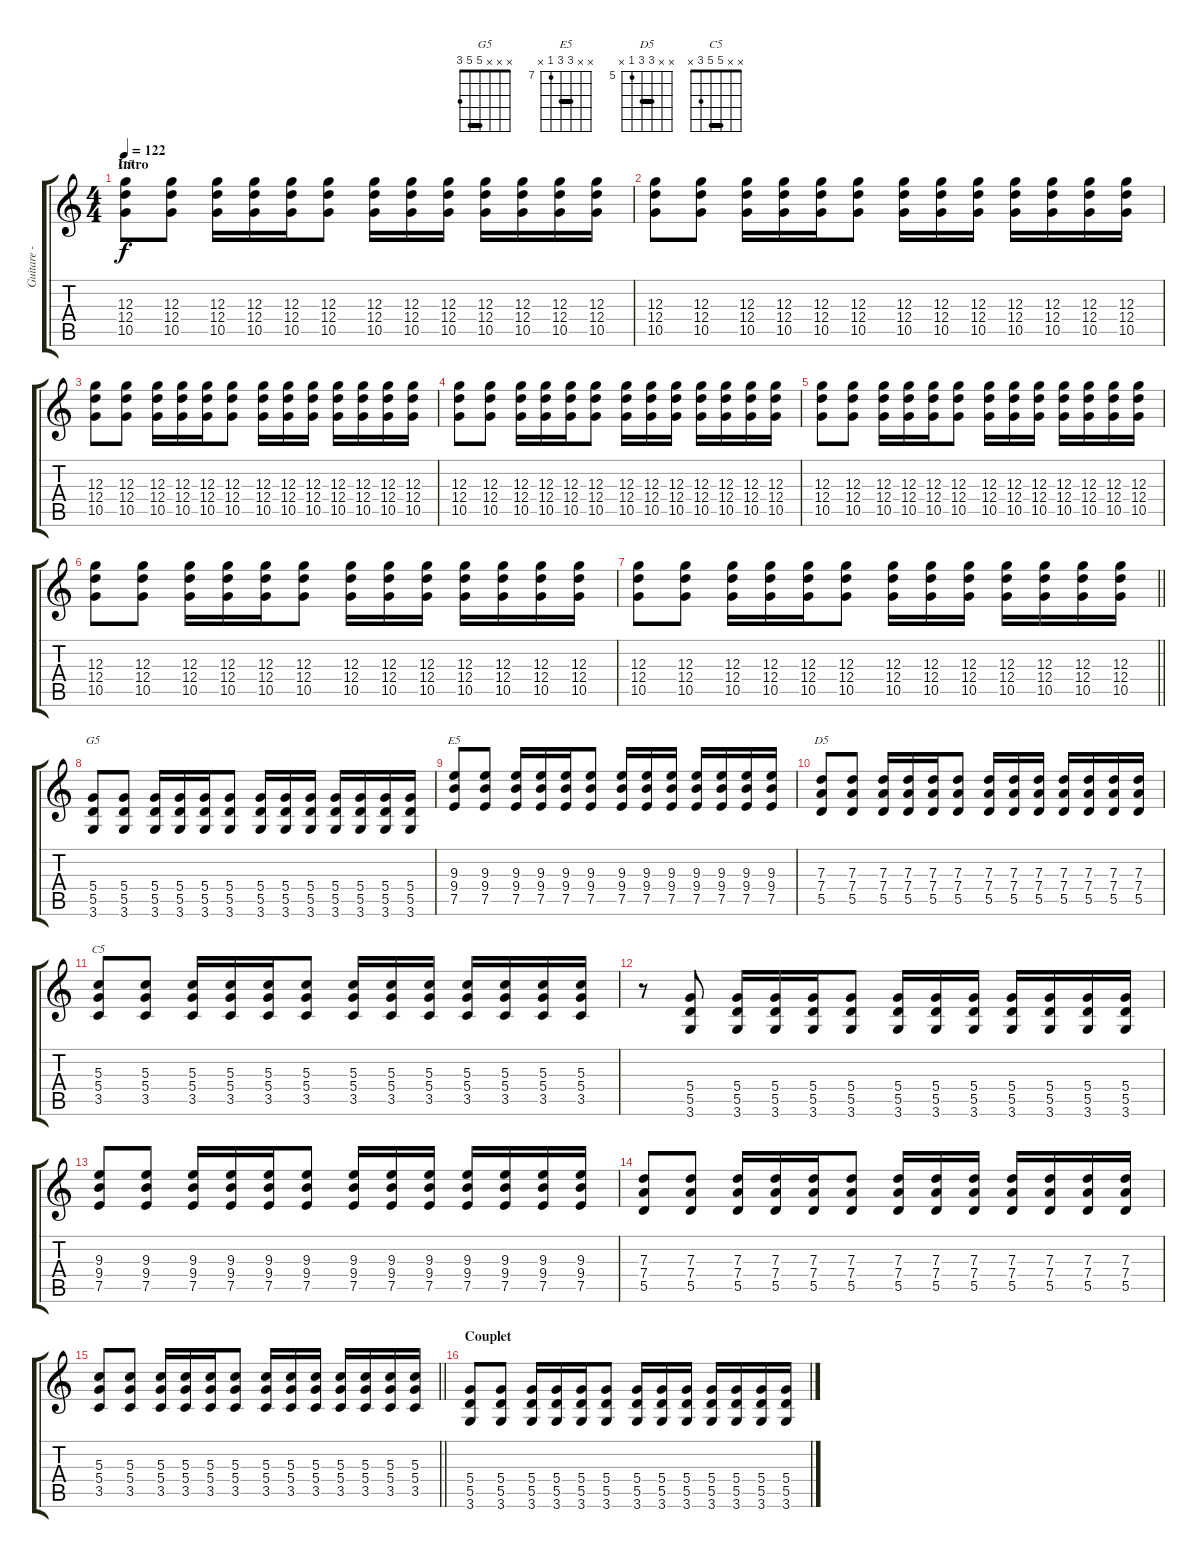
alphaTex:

\track ("Guitare - Till" "Guitare - ") {instrument distortionguitar}
\staff {score tabs}
\tuning (E4 B3 G3 D3 A2 E2) {hide}
\chord ("G5" x x 12 12 10 x) {firstfret 10 barre 12}
\chord ("G5" x x x 5 5 3) {barre 5}
\chord ("E5" x x 9 9 7 x) {firstfret 7 barre 9}
\chord ("D5" x x 7 7 5 x) {firstfret 5 barre 7}
\chord ("C5" x x 5 5 3 x) {barre 5}
\ts (4 4)
\section ("" "Intro")
\tempo 122
\clef g2
\ks c
(12.3 12.4 10.5).8{ch "G5" dy f instrument distortionguitar} (12.3 12.4 10.5).8 (12.3 12.4 10.5).16 (12.3 12.4 10.5).16 (12.3 12.4 10.5).16 (12.3 12.4 10.5).8 (12.3 12.4 10.5).16 (12.3 12.4 10.5).16 (12.3 12.4 10.5).16 (12.3 12.4 10.5).16 (12.3 12.4 10.5).16 (12.3 12.4 10.5).16 (12.3 12.4 10.5).16 |
(12.3 12.4 10.5).8 (12.3 12.4 10.5).8 (12.3 12.4 10.5).16 (12.3 12.4 10.5).16 (12.3 12.4 10.5).16 (12.3 12.4 10.5).8 (12.3 12.4 10.5).16 (12.3 12.4 10.5).16 (12.3 12.4 10.5).16 (12.3 12.4 10.5).16 (12.3 12.4 10.5).16 (12.3 12.4 10.5).16 (12.3 12.4 10.5).16 |
(12.3 12.4 10.5).8 (12.3 12.4 10.5).8 (12.3 12.4 10.5).16 (12.3 12.4 10.5).16 (12.3 12.4 10.5).16 (12.3 12.4 10.5).8 (12.3 12.4 10.5).16 (12.3 12.4 10.5).16 (12.3 12.4 10.5).16 (12.3 12.4 10.5).16 (12.3 12.4 10.5).16 (12.3 12.4 10.5).16 (12.3 12.4 10.5).16 |
(12.3 12.4 10.5).8 (12.3 12.4 10.5).8 (12.3 12.4 10.5).16 (12.3 12.4 10.5).16 (12.3 12.4 10.5).16 (12.3 12.4 10.5).8 (12.3 12.4 10.5).16 (12.3 12.4 10.5).16 (12.3 12.4 10.5).16 (12.3 12.4 10.5).16 (12.3 12.4 10.5).16 (12.3 12.4 10.5).16 (12.3 12.4 10.5).16 |
(12.3 12.4 10.5).8 (12.3 12.4 10.5).8 (12.3 12.4 10.5).16 (12.3 12.4 10.5).16 (12.3 12.4 10.5).16 (12.3 12.4 10.5).8 (12.3 12.4 10.5).16 (12.3 12.4 10.5).16 (12.3 12.4 10.5).16 (12.3 12.4 10.5).16 (12.3 12.4 10.5).16 (12.3 12.4 10.5).16 (12.3 12.4 10.5).16 |
(12.3 12.4 10.5).8 (12.3 12.4 10.5).8 (12.3 12.4 10.5).16 (12.3 12.4 10.5).16 (12.3 12.4 10.5).16 (12.3 12.4 10.5).8 (12.3 12.4 10.5).16 (12.3 12.4 10.5).16 (12.3 12.4 10.5).16 (12.3 12.4 10.5).16 (12.3 12.4 10.5).16 (12.3 12.4 10.5).16 (12.3 12.4 10.5).16 |
\barLineRight lightlight
(12.3 12.4 10.5).8 (12.3 12.4 10.5).8 (12.3 12.4 10.5).16 (12.3 12.4 10.5).16 (12.3 12.4 10.5).16 (12.3 12.4 10.5).8 (12.3 12.4 10.5).16 (12.3 12.4 10.5).16 (12.3 12.4 10.5).16 (12.3 12.4 10.5).16 (12.3 12.4 10.5).16 (12.3 12.4 10.5).16 (12.3 12.4 10.5).16 |
\section ("" "")
(5.4 5.5 3.6).8{ch "G5"} (5.4 5.5 3.6).8 (5.4 5.5 3.6).16 (5.4 5.5 3.6).16 (5.4 5.5 3.6).16 (5.4 5.5 3.6).8 (5.4 5.5 3.6).16 (5.4 5.5 3.6).16 (5.4 5.5 3.6).16 (5.4 5.5 3.6).16 (5.4 5.5 3.6).16 (5.4 5.5 3.6).16 (5.4 5.5 3.6).16 |
(9.3 9.4 7.5).8{ch "E5"} (9.3 9.4 7.5).8 (9.3 9.4 7.5).16 (9.3 9.4 7.5).16 (9.3 9.4 7.5).16 (9.3 9.4 7.5).8 (9.3 9.4 7.5).16 (9.3 9.4 7.5).16 (9.3 9.4 7.5).16 (9.3 9.4 7.5).16 (9.3 9.4 7.5).16 (9.3 9.4 7.5).16 (9.3 9.4 7.5).16 |
(7.3 7.4 5.5).8{ch "D5"} (7.3 7.4 5.5).8 (7.3 7.4 5.5).16 (7.3 7.4 5.5).16 (7.3 7.4 5.5).16 (7.3 7.4 5.5).8 (7.3 7.4 5.5).16 (7.3 7.4 5.5).16 (7.3 7.4 5.5).16 (7.3 7.4 5.5).16 (7.3 7.4 5.5).16 (7.3 7.4 5.5).16 (7.3 7.4 5.5).16 |
(5.3 5.4 3.5).8{ch "C5"} (5.3 5.4 3.5).8 (5.3 5.4 3.5).16 (5.3 5.4 3.5).16 (5.3 5.4 3.5).16 (5.3 5.4 3.5).8 (5.3 5.4 3.5).16 (5.3 5.4 3.5).16 (5.3 5.4 3.5).16 (5.3 5.4 3.5).16 (5.3 5.4 3.5).16 (5.3 5.4 3.5).16 (5.3 5.4 3.5).16 |
r.8 (5.4 5.5 3.6).8 (5.4 5.5 3.6).16 (5.4 5.5 3.6).16 (5.4 5.5 3.6).16 (5.4 5.5 3.6).8 (5.4 5.5 3.6).16 (5.4 5.5 3.6).16 (5.4 5.5 3.6).16 (5.4 5.5 3.6).16 (5.4 5.5 3.6).16 (5.4 5.5 3.6).16 (5.4 5.5 3.6).16 |
(9.3 9.4 7.5).8 (9.3 9.4 7.5).8 (9.3 9.4 7.5).16 (9.3 9.4 7.5).16 (9.3 9.4 7.5).16 (9.3 9.4 7.5).8 (9.3 9.4 7.5).16 (9.3 9.4 7.5).16 (9.3 9.4 7.5).16 (9.3 9.4 7.5).16 (9.3 9.4 7.5).16 (9.3 9.4 7.5).16 (9.3 9.4 7.5).16 |
(7.3 7.4 5.5).8 (7.3 7.4 5.5).8 (7.3 7.4 5.5).16 (7.3 7.4 5.5).16 (7.3 7.4 5.5).16 (7.3 7.4 5.5).8 (7.3 7.4 5.5).16 (7.3 7.4 5.5).16 (7.3 7.4 5.5).16 (7.3 7.4 5.5).16 (7.3 7.4 5.5).16 (7.3 7.4 5.5).16 (7.3 7.4 5.5).16 |
\barLineRight lightlight
(5.3 5.4 3.5).8 (5.3 5.4 3.5).8 (5.3 5.4 3.5).16 (5.3 5.4 3.5).16 (5.3 5.4 3.5).16 (5.3 5.4 3.5).8 (5.3 5.4 3.5).16 (5.3 5.4 3.5).16 (5.3 5.4 3.5).16 (5.3 5.4 3.5).16 (5.3 5.4 3.5).16 (5.3 5.4 3.5).16 (5.3 5.4 3.5).16 |
\section ("" "Couplet")
(5.4 5.5 3.6).8 (5.4 5.5 3.6).8 (5.4 5.5 3.6).16 (5.4 5.5 3.6).16 (5.4 5.5 3.6).16 (5.4 5.5 3.6).8 (5.4 5.5 3.6).16 (5.4 5.5 3.6).16 (5.4 5.5 3.6).16 (5.4 5.5 3.6).16 (5.4 5.5 3.6).16 (5.4 5.5 3.6).16 (5.4 5.5 3.6).16
